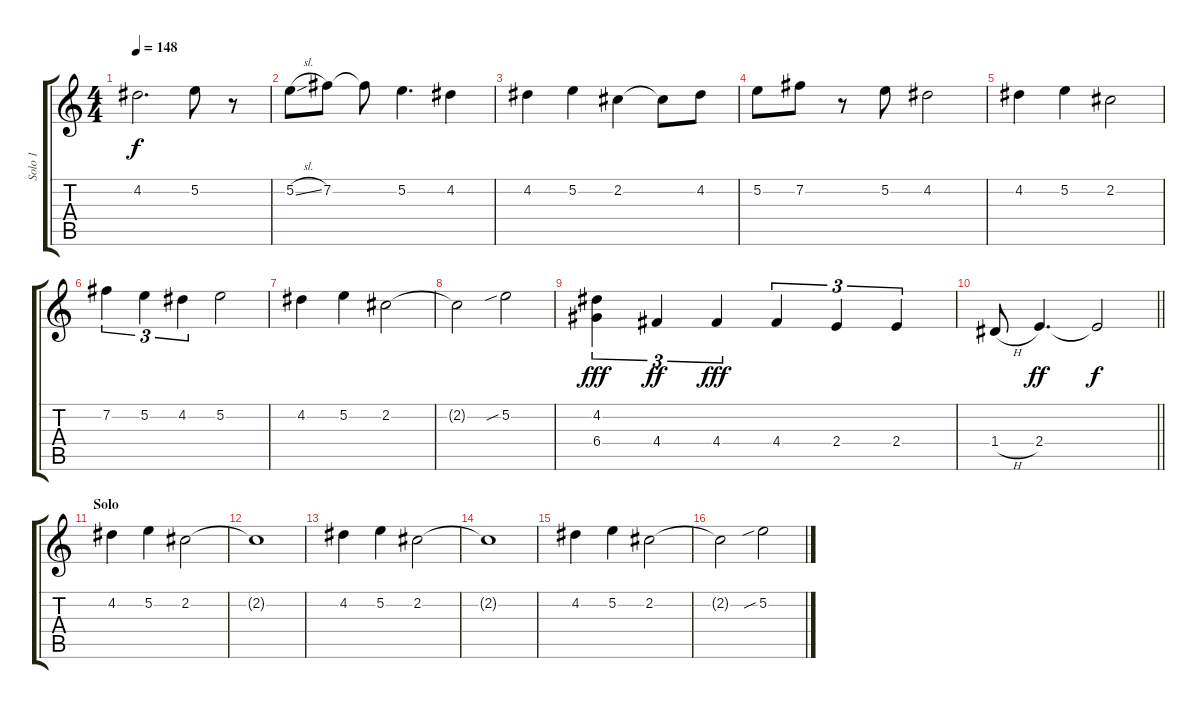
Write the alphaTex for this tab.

\track ("Solo 1" "Solo 1") {instrument acousticguitarsteel}
\staff {score tabs}
\tuning (E4 B3 G3 D3 A2 E2) {hide}
\ts (4 4)
\tempo 148
\clef g2
\ks c
4.2.2{d dy f} 5.2.8 r.8 |
5.2{sl}.8 7.2.8 7.2{t}.8 5.2.4{d} 4.2.4 |
4.2.4 5.2.4 2.2.4 2.2{t}.8 4.2.8 |
5.2.8 7.2.8 r.8 5.2.8 4.2.2 |
4.2.4 5.2.4 2.2.2 |
7.2.4{tu (3 2)} 5.2.4{tu (3 2)} 4.2.4{tu (3 2)} 5.2.2 |
4.2.4 5.2.4 2.2.2 |
2.2{t}.2 5.2{sib}.2 |
(4.2 6.4).4{tu (3 2) dy fff} 4.4.4{tu (3 2) dy ff} 4.4.4{tu (3 2) dy fff} 4.4.4{tu (3 2)} 2.4.4{tu (3 2)} 2.4.4{tu (3 2)} |
\barLineRight lightlight
1.4{h}.8 2.4.4{d dy ff} 2.4{t}.2{dy f} |
\section ("" "Solo")
4.2.4{volume 11} 5.2.4 2.2.2 |
2.2{t}.1 |
4.2.4 5.2.4 2.2.2 |
2.2{t}.1 |
4.2.4 5.2.4 2.2.2 |
2.2{t}.2 5.2{sib}.2
